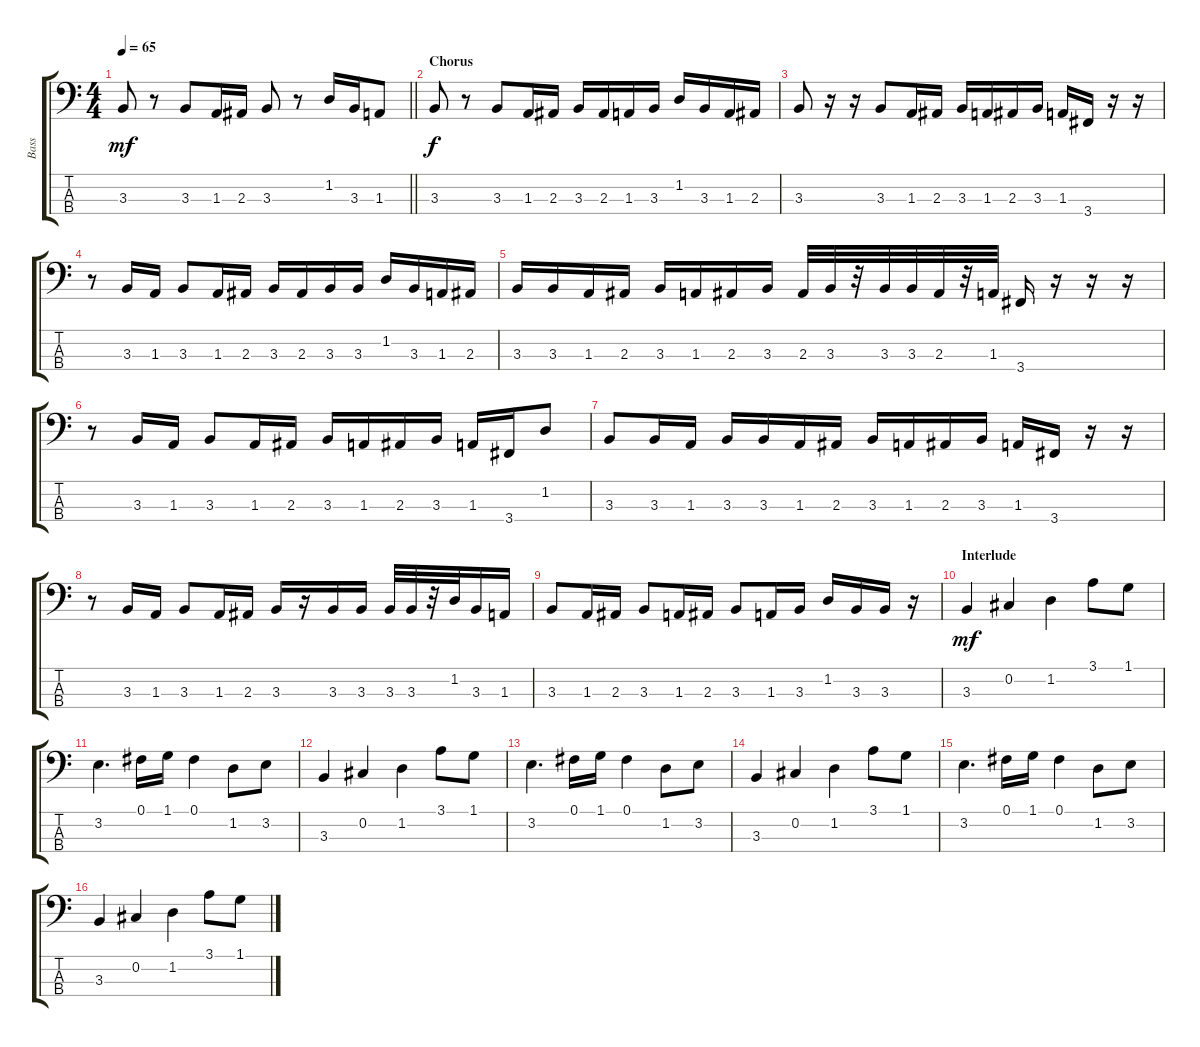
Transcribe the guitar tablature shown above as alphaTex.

\track ("Bass" "Bass") {instrument electricbasspick}
\staff {score tabs}
\tuning (Gb2 Db2 Ab1 Eb1) {hide}
\ts (4 4)
\tempo 65
\clef f4
\barLineRight lightlight
\ks c
3.3.8{dy mf} r.8 3.3.8 1.3.16 2.3.16 3.3.8 r.8 1.2.16 3.3.16 1.3.8 |
\section ("" "Chorus")
3.3.8{dy f} r.8 3.3.8 1.3.16 2.3.16 3.3.16 2.3.16 1.3.16 3.3.16 1.2.16 3.3.16 1.3.16 2.3.16 |
3.3.8 r.16 r.16 3.3.8 1.3.16 2.3.16 3.3.16 1.3.16 2.3.16 3.3.16 1.3.16 3.4.16 r.16 r.16 |
r.8 3.3.16 1.3.16 3.3.8 1.3.16 2.3.16 3.3.16 2.3.16 3.3.16 3.3.16 1.2.16 3.3.16 1.3.16 2.3.16 |
3.3.16 3.3.16 1.3.16 2.3.16 3.3.16 1.3.16 2.3.16 3.3.16 2.3.32 3.3.32 r.32 3.3.32 3.3.32 2.3.32 r.32 1.3.32 3.4.16 r.16 r.16 r.16 |
r.8 3.3.16 1.3.16 3.3.8 1.3.16 2.3.16 3.3.16 1.3.16 2.3.16 3.3.16 1.3.16 3.4.16 1.2.8 |
3.3.8 3.3.16 1.3.16 3.3.16 3.3.16 1.3.16 2.3.16 3.3.16 1.3.16 2.3.16 3.3.16 1.3.16 3.4.16 r.16 r.16 |
r.8 3.3.16 1.3.16 3.3.8 1.3.16 2.3.16 3.3.16 r.16 3.3.16 3.3.16 3.3.32 3.3.32 r.32 1.2.32 3.3.16 1.3.16 |
3.3.8 1.3.16 2.3.16 3.3.8 1.3.16 2.3.16 3.3.8 1.3.16 3.3.16 1.2.16 3.3.16 3.3.16 r.16 |
\section ("" "Interlude")
3.3.4{dy mf} 0.2.4 1.2.4 3.1.8 1.1.8 |
3.2.4{d} 0.1.16 1.1.16 0.1.4 1.2.8 3.2.8 |
3.3.4 0.2.4 1.2.4 3.1.8 1.1.8 |
3.2.4{d} 0.1.16 1.1.16 0.1.4 1.2.8 3.2.8 |
3.3.4 0.2.4 1.2.4 3.1.8 1.1.8 |
3.2.4{d} 0.1.16 1.1.16 0.1.4 1.2.8 3.2.8 |
3.3.4 0.2.4 1.2.4 3.1.8 1.1.8
